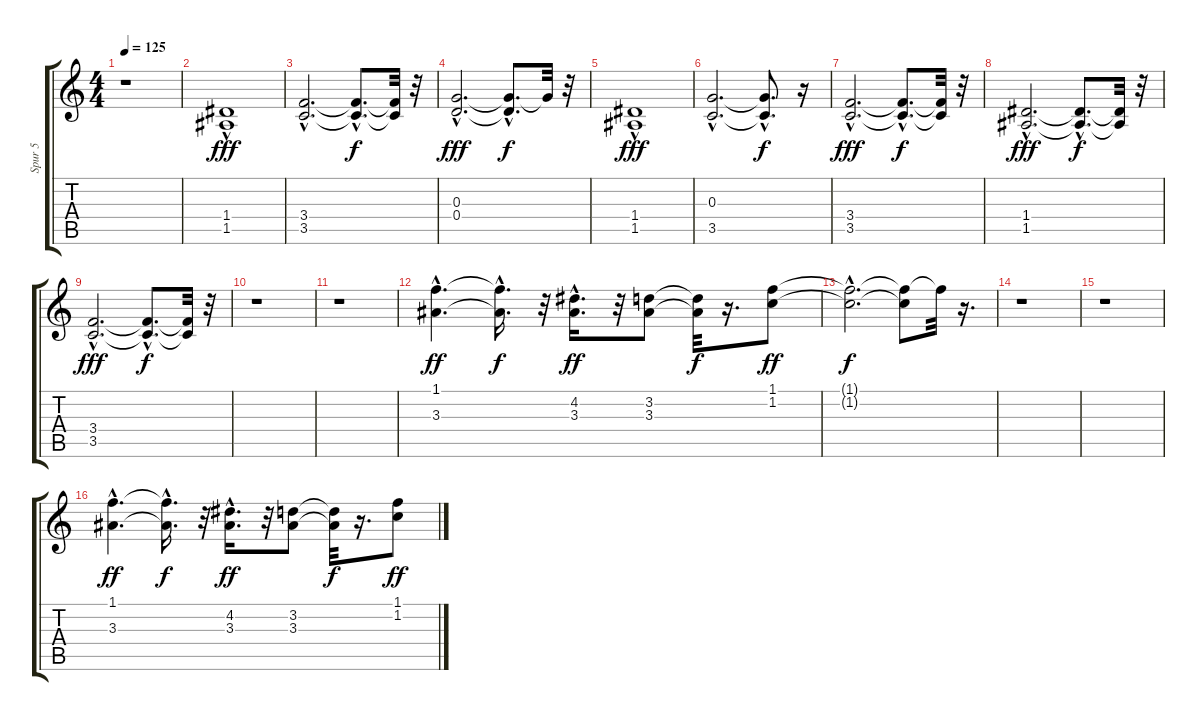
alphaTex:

\track ("Spur 5" "Spur 5") {instrument distortionguitar}
\staff {score tabs}
\tuning (E4 B3 G3 D3 A2 E2) {hide}
\ts (4 4)
\tempo 125
\clef g2
\ks c
r.1{dy fff instrument distortionguitar} |
(1.4{hac} 1.5).1 |
(3.4{hac} 3.5{hac}).2{d} (3.4{hac t} 3.5{hac t}).8{d dy f} (3.4{t} 3.5{t}).32 r.32 |
(0.3{hac} 0.4{hac}).2{d dy fff} (0.3{hac t} 0.4{hac t}).8{d dy f} 0.3{t}.32 r.32 |
(1.4{hac} 1.5).1{dy fff} |
(0.3{hac} 3.5{hac}).2{d} (0.3{hac t} 3.5{t}).8{d dy f} r.16 |
(3.4{hac} 3.5{hac}).2{d dy fff} (3.4{hac t} 3.5{hac t}).8{d dy f} (3.4{t} 3.5{t}).32 r.32 |
(1.4{hac} 1.5{hac}).2{d dy fff} (1.4{hac t} 1.5{hac t}).8{d dy f} (1.4{t} 1.5{t}).32 r.32 |
(3.4{hac} 3.5{hac}).2{d dy fff} (3.4{hac t} 3.5{hac t}).8{d dy f} (3.4{t} 3.5{t}).32 r.32 |
r.1 |
r.1 |
(1.1{hac} 3.3{hac}).4{d dy ff} (1.1{hac t} 3.3{hac t}).16{d dy f} r.32 (4.2{hac} 3.3{hac}).16{d dy ff} r.32 (3.2 3.3).8 (3.2{t} 3.3{t}).32{dy f} r.16{d} (1.1 1.2).8{dy ff} |
(1.1{hac t} 1.2{hac t}).2{d dy f} (1.1{t} 1.2{t}).8 1.1{t}.32 r.16{d} |
r.1 |
r.1 |
(1.1{hac} 3.3{hac}).4{d dy ff} (1.1{hac t} 3.3{hac t}).16{d dy f} r.32 (4.2{hac} 3.3{hac}).16{d dy ff} r.32 (3.2 3.3).8 (3.2{t} 3.3{t}).32{dy f} r.16{d} (1.1 1.2).8{dy ff}
